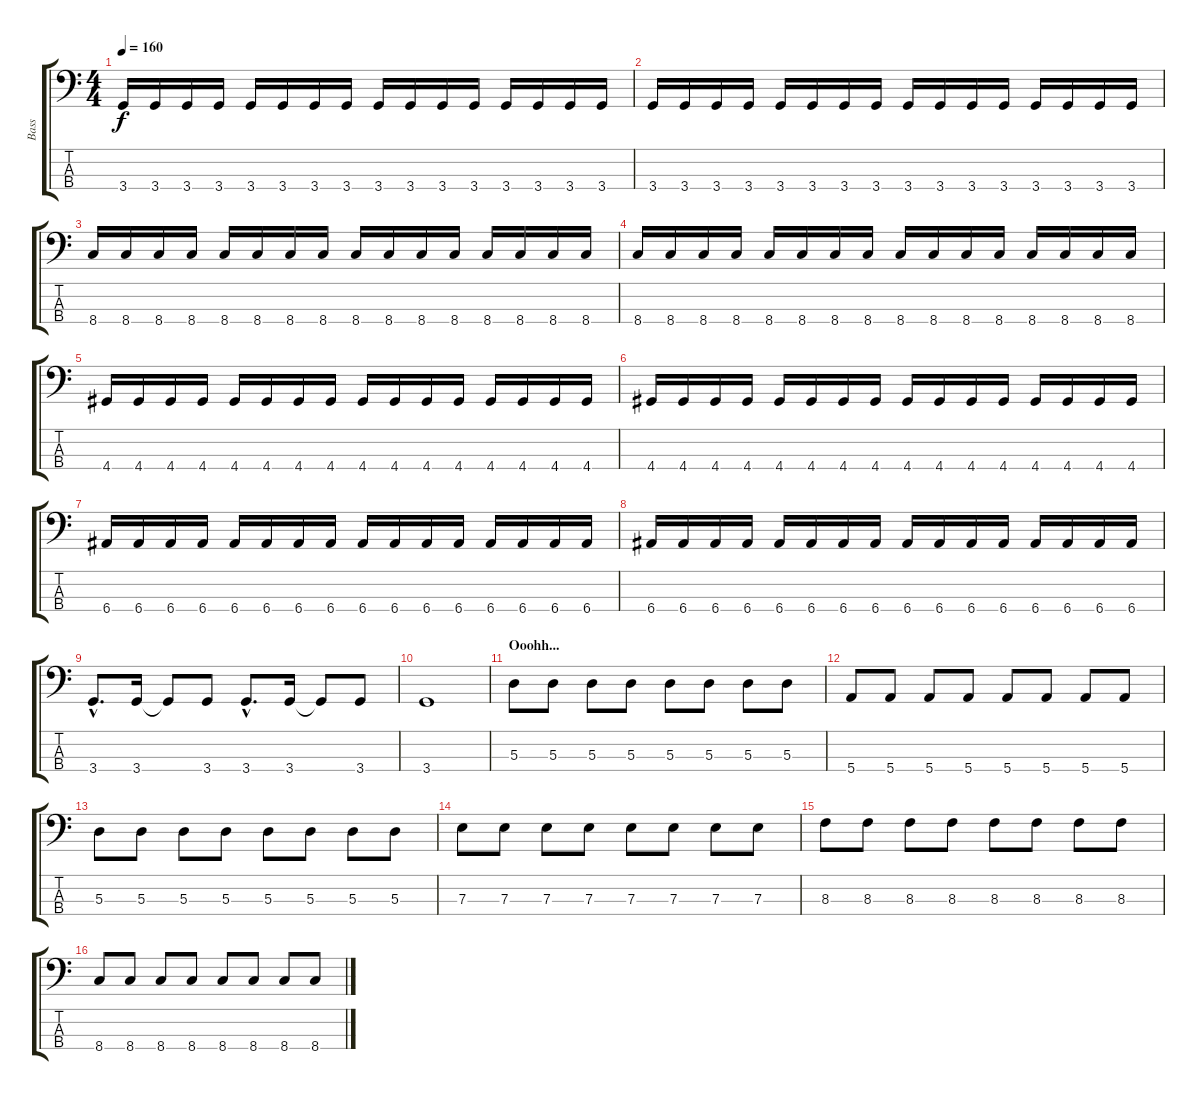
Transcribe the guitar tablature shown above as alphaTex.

\track ("Bass" "Bass") {instrument electricbasspick}
\staff {score tabs}
\tuning (G2 D2 A1 E1) {hide}
\ts (4 4)
\tempo 160
\clef f4
\ks c
3.4.16{dy f} 3.4.16 3.4.16 3.4.16 3.4.16 3.4.16 3.4.16 3.4.16 3.4.16 3.4.16 3.4.16 3.4.16 3.4.16 3.4.16 3.4.16 3.4.16 |
3.4.16 3.4.16 3.4.16 3.4.16 3.4.16 3.4.16 3.4.16 3.4.16 3.4.16 3.4.16 3.4.16 3.4.16 3.4.16 3.4.16 3.4.16 3.4.16 |
8.4.16 8.4.16 8.4.16 8.4.16 8.4.16 8.4.16 8.4.16 8.4.16 8.4.16 8.4.16 8.4.16 8.4.16 8.4.16 8.4.16 8.4.16 8.4.16 |
8.4.16 8.4.16 8.4.16 8.4.16 8.4.16 8.4.16 8.4.16 8.4.16 8.4.16 8.4.16 8.4.16 8.4.16 8.4.16 8.4.16 8.4.16 8.4.16 |
4.4.16 4.4.16 4.4.16 4.4.16 4.4.16 4.4.16 4.4.16 4.4.16 4.4.16 4.4.16 4.4.16 4.4.16 4.4.16 4.4.16 4.4.16 4.4.16 |
4.4.16 4.4.16 4.4.16 4.4.16 4.4.16 4.4.16 4.4.16 4.4.16 4.4.16 4.4.16 4.4.16 4.4.16 4.4.16 4.4.16 4.4.16 4.4.16 |
6.4.16 6.4.16 6.4.16 6.4.16 6.4.16 6.4.16 6.4.16 6.4.16 6.4.16 6.4.16 6.4.16 6.4.16 6.4.16 6.4.16 6.4.16 6.4.16 |
6.4.16 6.4.16 6.4.16 6.4.16 6.4.16 6.4.16 6.4.16 6.4.16 6.4.16 6.4.16 6.4.16 6.4.16 6.4.16 6.4.16 6.4.16 6.4.16 |
3.4{hac}.8{d} 3.4.16 3.4{t}.8 3.4.8 3.4{hac}.8{d} 3.4.16 3.4{t}.8 3.4.8 |
3.4.1 |
\section ("" "Ooohh...")
5.3.8 5.3.8 5.3.8 5.3.8 5.3.8 5.3.8 5.3.8 5.3.8 |
5.4.8 5.4.8 5.4.8 5.4.8 5.4.8 5.4.8 5.4.8 5.4.8 |
5.3.8 5.3.8 5.3.8 5.3.8 5.3.8 5.3.8 5.3.8 5.3.8 |
7.3.8 7.3.8 7.3.8 7.3.8 7.3.8 7.3.8 7.3.8 7.3.8 |
8.3.8 8.3.8 8.3.8 8.3.8 8.3.8 8.3.8 8.3.8 8.3.8 |
8.4.8 8.4.8 8.4.8 8.4.8 8.4.8 8.4.8 8.4.8 8.4.8
